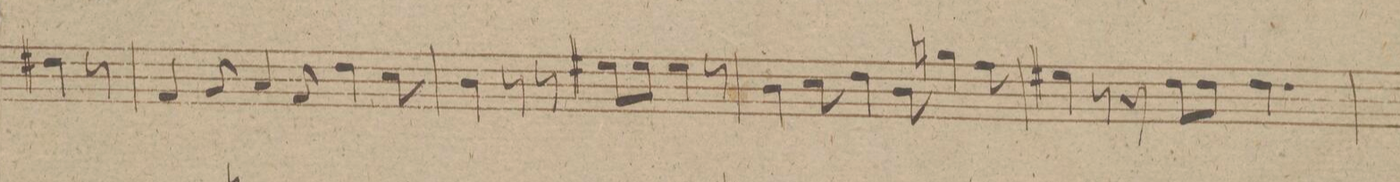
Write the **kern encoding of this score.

**kern	**dynam
*I"Trombone Tenore.	*
*clefC4	*
*k[f#]	*
*M9/8	*
4c#\	.
8r	.
=75	=75
4E/	.
8F#/	.
4G/	.
8E/	.
4c\	.
8B\	.
=76	=76
4A\	.
8r	.
8r	.
8d#X\L	.
8d#\J	.
4d#\	.
8r	.
=77	=77
4A\	.
8B\	.
4c\	.
8A\	.
4fn\	.
8e\	.
=78	=78
4d#X\	.
8r	.
8r	.
8c\L	.
8c\J	.
4.c\	.
=79	=79
*-	*-
